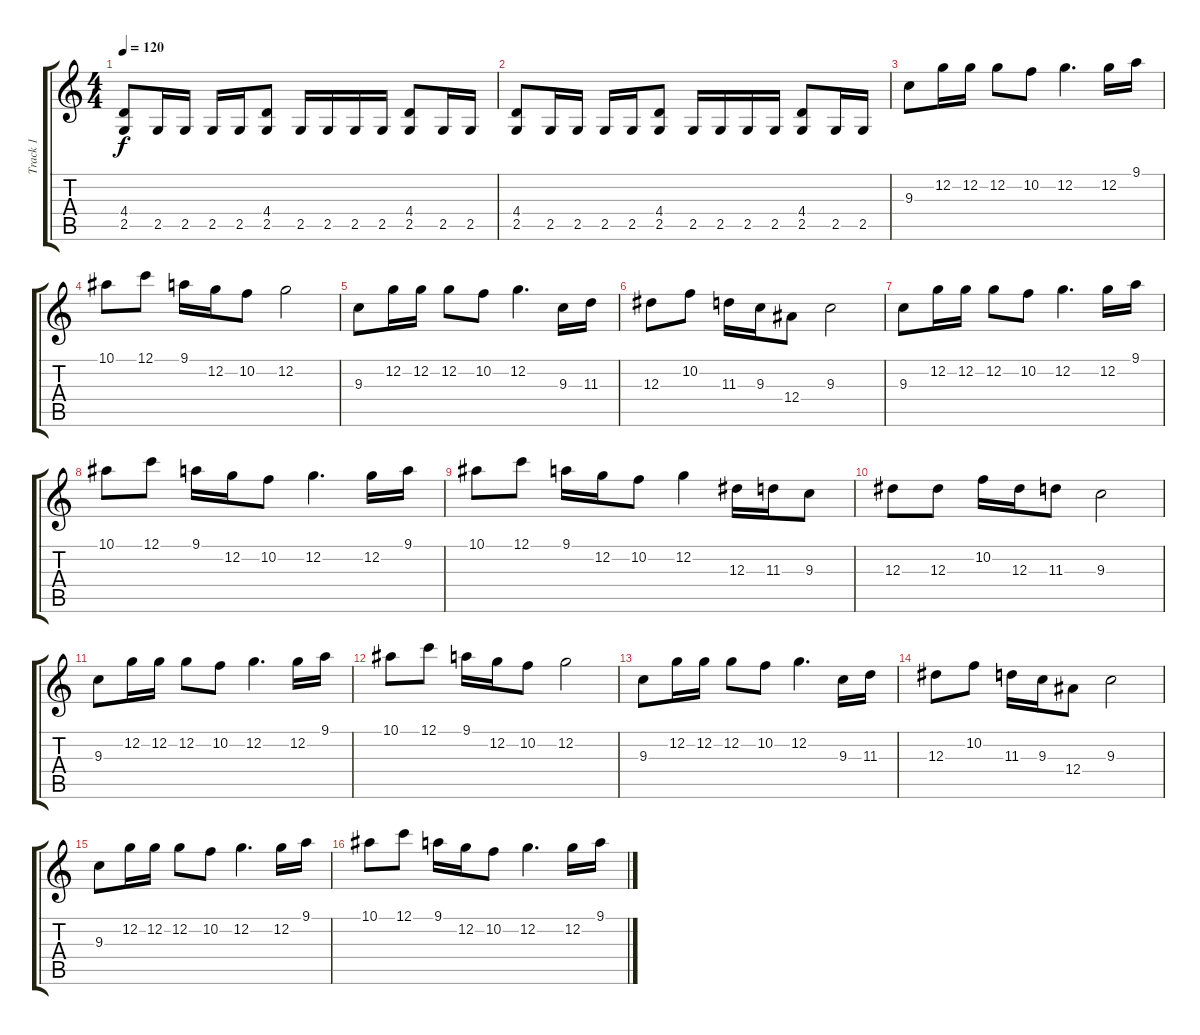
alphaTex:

\track ("Track 1" "Track 1") {instrument distortionguitar}
\staff {score tabs}
\tuning (C4 G3 Eb3 Bb2 F2 C2) {hide}
\ts (4 4)
\tempo 120
\clef g2
\ks c
(4.4 2.5).8{dy f} 2.5.16 2.5.16 2.5.16 2.5.16 (4.4 2.5).8 2.5.16 2.5.16 2.5.16 2.5.16 (4.4 2.5).8 2.5.16 2.5.16 |
(4.4 2.5).8 2.5.16 2.5.16 2.5.16 2.5.16 (4.4 2.5).8 2.5.16 2.5.16 2.5.16 2.5.16 (4.4 2.5).8 2.5.16 2.5.16 |
9.3.8 12.2.16 12.2.16 12.2.8 10.2.8 12.2.4{d} 12.2.16 9.1.16 |
10.1.8 12.1.8 9.1.16 12.2.16 10.2.8 12.2.2 |
9.3.8 12.2.16 12.2.16 12.2.8 10.2.8 12.2.4{d} 9.3.16 11.3.16 |
12.3.8 10.2.8 11.3.16 9.3.16 12.4.8 9.3.2 |
9.3.8 12.2.16 12.2.16 12.2.8 10.2.8 12.2.4{d} 12.2.16 9.1.16 |
10.1.8 12.1.8 9.1.16 12.2.16 10.2.8 12.2.4{d} 12.2.16 9.1.16 |
10.1.8 12.1.8 9.1.16 12.2.16 10.2.8 12.2.4 12.3.16 11.3.16 9.3.8 |
12.3.8 12.3.8 10.2.16 12.3.16 11.3.8 9.3.2 |
9.3.8 12.2.16 12.2.16 12.2.8 10.2.8 12.2.4{d} 12.2.16 9.1.16 |
10.1.8 12.1.8 9.1.16 12.2.16 10.2.8 12.2.2 |
9.3.8 12.2.16 12.2.16 12.2.8 10.2.8 12.2.4{d} 9.3.16 11.3.16 |
12.3.8 10.2.8 11.3.16 9.3.16 12.4.8 9.3.2 |
9.3.8 12.2.16 12.2.16 12.2.8 10.2.8 12.2.4{d} 12.2.16 9.1.16 |
10.1.8 12.1.8 9.1.16 12.2.16 10.2.8 12.2.4{d} 12.2.16 9.1.16
